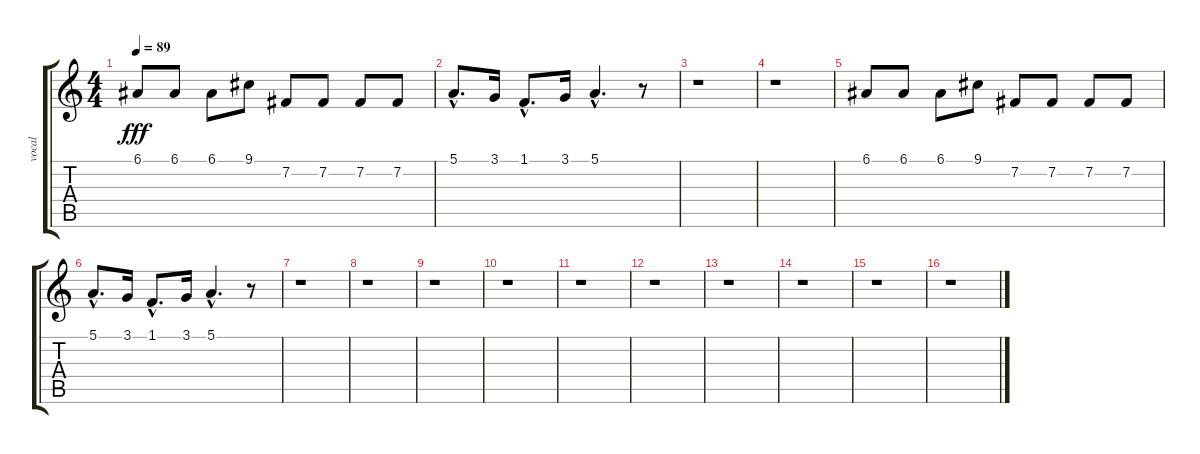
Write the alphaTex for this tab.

\track ("vocal" "vocal") {instrument viola}
\staff {score tabs}
\tuning (E4 B3 G3 D3 A2 E2) {hide}
\ts (4 4)
\tempo 89
\clef g2
\ks c
6.1.8{dy fff} 6.1.8 6.1.8 9.1.8 7.2.8 7.2.8 7.2.8 7.2.8 |
5.1{hac}.8{d} 3.1.16 1.1{hac}.8{d} 3.1.16 5.1{hac}.4{d} r.8 |
r.1 |
r.1 |
6.1.8 6.1.8 6.1.8 9.1.8 7.2.8 7.2.8 7.2.8 7.2.8 |
5.1{hac}.8{d} 3.1.16 1.1{hac}.8{d} 3.1.16 5.1{hac}.4{d} r.8 |
r.1 |
r.1 |
r.1 |
r.1 |
r.1 |
r.1 |
r.1 |
r.1 |
r.1 |
r.1
